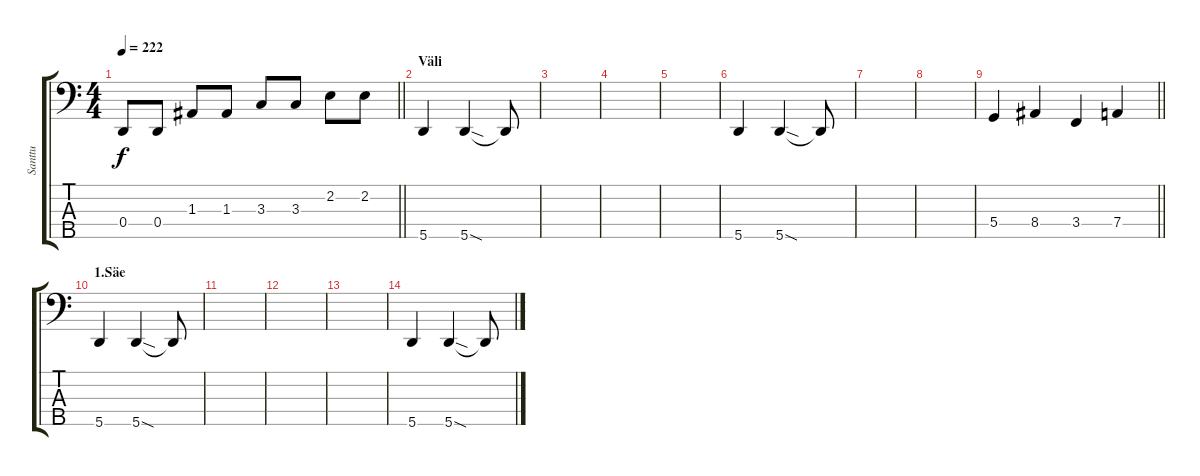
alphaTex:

\track ("Santtu" "Santtu") {instrument electricbasspick}
\staff {score tabs}
\tuning (G2 D2 A1 D1 A0) {hide}
\ts (4 4)
\tempo 222
\clef f4
\barLineRight lightlight
\ks c
0.4.8{dy f} 0.4.8 1.3.8 1.3.8 3.3.8 3.3.8 2.2.8 2.2.8 |
\section ("" "Väli")
5.5.4 5.5{sod}.4 5.5{t}.8 |
|
|
|
5.5.4 5.5{sod}.4 5.5{t}.8 |
|
|
\barLineRight lightlight
5.4.4 8.4.4 3.4.4 7.4.4 |
\section ("" "1.Säe")
5.5.4 5.5{sod}.4 5.5{t}.8 |
|
|
|
5.5.4 5.5{sod}.4 5.5{t}.8
